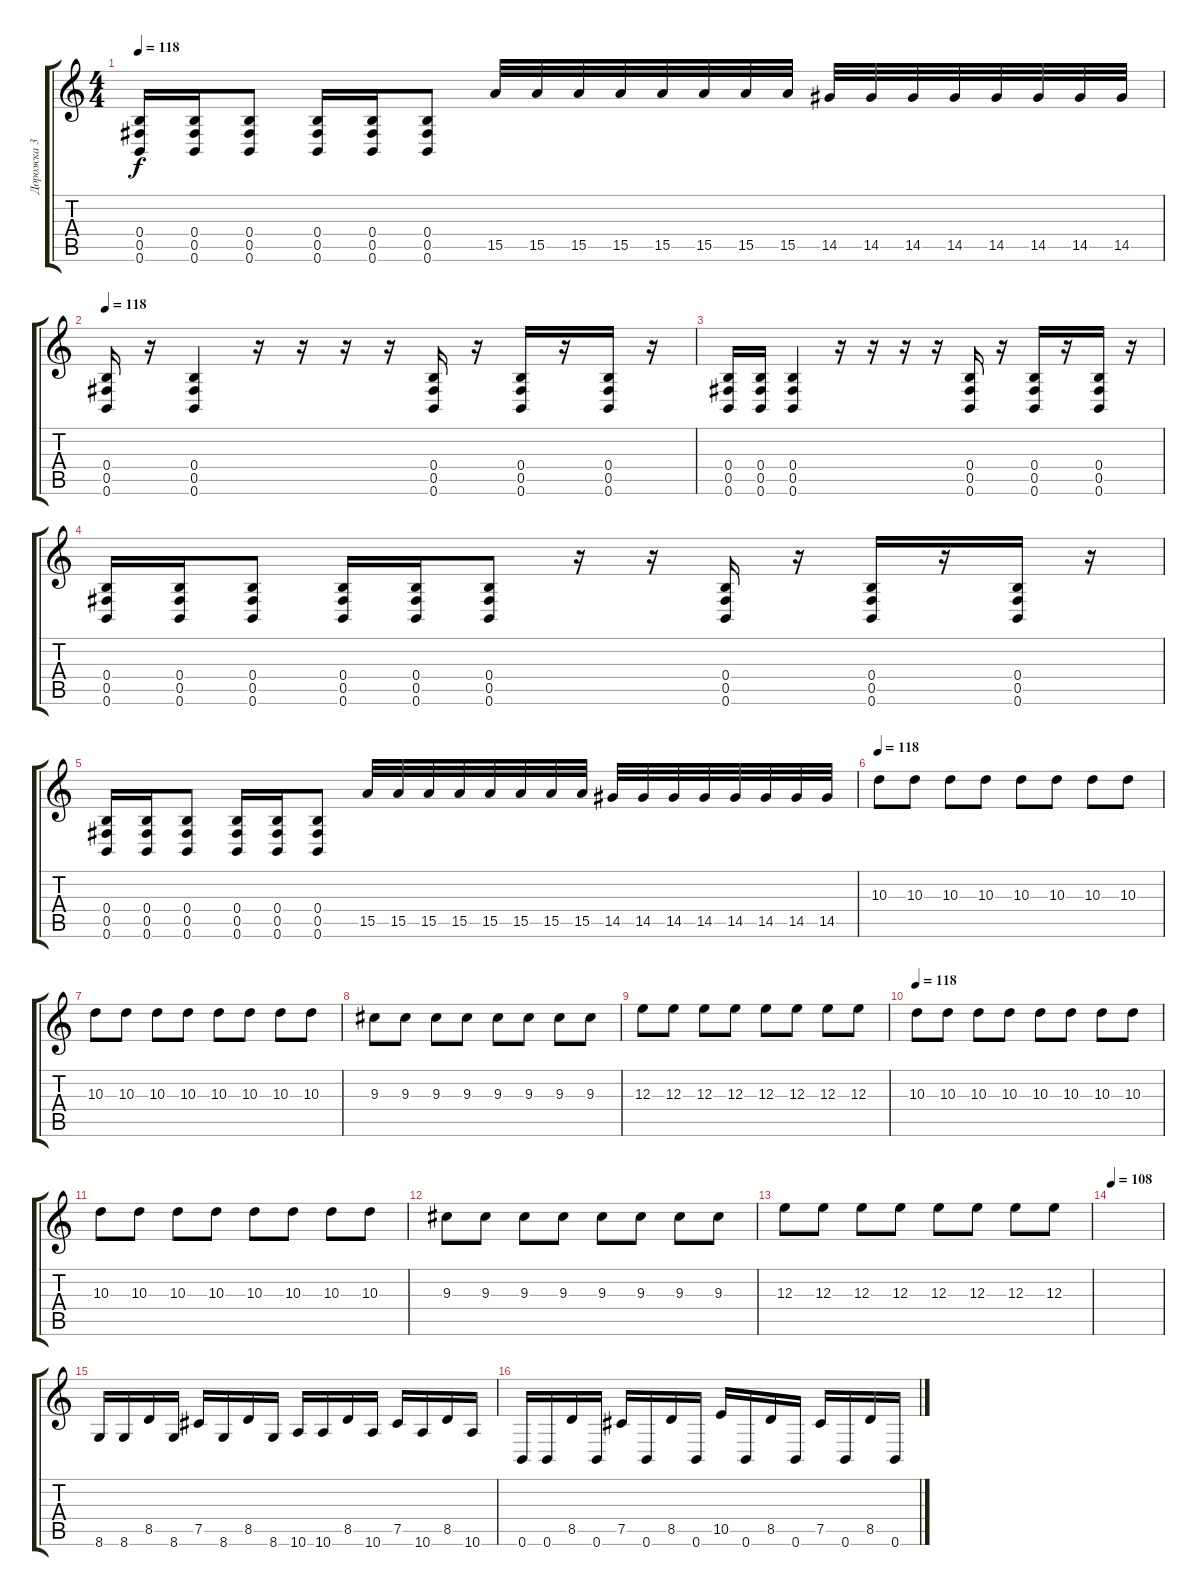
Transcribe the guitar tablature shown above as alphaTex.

\track ("Дорожка 3" "Дорожка 3") {instrument distortionguitar}
\staff {score tabs}
\tuning (Db4 Ab3 E3 B2 Gb2 B1) {hide}
\ts (4 4)
\tempo 118
\clef g2
\ks c
(0.4 0.5 0.6).16{dy f} (0.4 0.5 0.6).16 (0.4 0.5 0.6).8 (0.4 0.5 0.6).16 (0.4 0.5 0.6).16 (0.4 0.5 0.6).8 15.5.32 15.5.32 15.5.32 15.5.32 15.5.32 15.5.32 15.5.32 15.5.32 14.5.32 14.5.32 14.5.32 14.5.32 14.5.32 14.5.32 14.5.32 14.5.32 |
\tempo 118
(0.4 0.5 0.6).16 r.16 (0.4 0.5 0.6).4 r.16 r.16 r.16 r.16 (0.4 0.5 0.6).16 r.16 (0.4 0.5 0.6).16 r.16 (0.4 0.5 0.6).16 r.16 |
(0.4 0.5 0.6).16 (0.4 0.5 0.6).16 (0.4 0.5 0.6).4 r.16 r.16 r.16 r.16 (0.4 0.5 0.6).16 r.16 (0.4 0.5 0.6).16 r.16 (0.4 0.5 0.6).16 r.16 |
(0.4 0.5 0.6).16 (0.4 0.5 0.6).16 (0.4 0.5 0.6).8 (0.4 0.5 0.6).16 (0.4 0.5 0.6).16 (0.4 0.5 0.6).8 r.16 r.16 (0.4 0.5 0.6).16 r.16 (0.4 0.5 0.6).16 r.16 (0.4 0.5 0.6).16 r.16 |
(0.4 0.5 0.6).16 (0.4 0.5 0.6).16 (0.4 0.5 0.6).8 (0.4 0.5 0.6).16 (0.4 0.5 0.6).16 (0.4 0.5 0.6).8 15.5.32 15.5.32 15.5.32 15.5.32 15.5.32 15.5.32 15.5.32 15.5.32 14.5.32 14.5.32 14.5.32 14.5.32 14.5.32 14.5.32 14.5.32 14.5.32 |
\tempo 118
10.3.8 10.3.8 10.3.8 10.3.8 10.3.8 10.3.8 10.3.8 10.3.8 |
10.3.8 10.3.8 10.3.8 10.3.8 10.3.8 10.3.8 10.3.8 10.3.8 |
9.3.8 9.3.8 9.3.8 9.3.8 9.3.8 9.3.8 9.3.8 9.3.8 |
12.3.8 12.3.8 12.3.8 12.3.8 12.3.8 12.3.8 12.3.8 12.3.8 |
\tempo 118
10.3.8 10.3.8 10.3.8 10.3.8 10.3.8 10.3.8 10.3.8 10.3.8 |
10.3.8 10.3.8 10.3.8 10.3.8 10.3.8 10.3.8 10.3.8 10.3.8 |
9.3.8 9.3.8 9.3.8 9.3.8 9.3.8 9.3.8 9.3.8 9.3.8 |
12.3.8 12.3.8 12.3.8 12.3.8 12.3.8 12.3.8 12.3.8 12.3.8 |
\tempo 108
|
8.6.16 8.6.16 8.5.16 8.6.16 7.5.16 8.6.16 8.5.16 8.6.16 10.6.16 10.6.16 8.5.16 10.6.16 7.5.16 10.6.16 8.5.16 10.6.16 |
0.6.16 0.6.16 8.5.16 0.6.16 7.5.16 0.6.16 8.5.16 0.6.16 10.5.16 0.6.16 8.5.16 0.6.16 7.5.16 0.6.16 8.5.16 0.6.16
